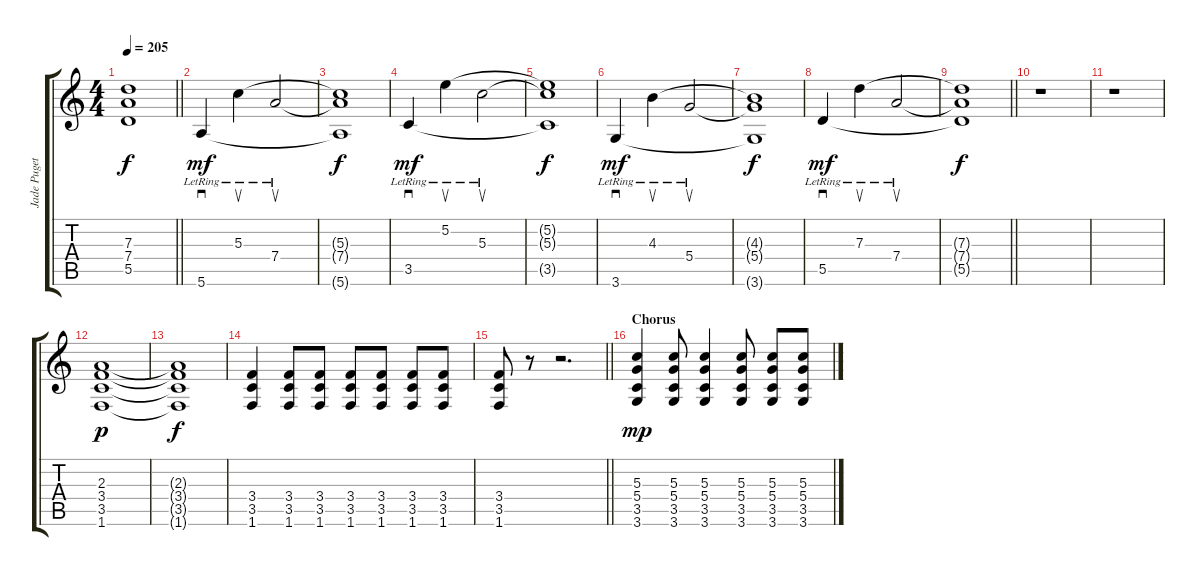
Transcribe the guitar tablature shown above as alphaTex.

\track ("Jade Puget" "Jade Puget") {instrument distortionguitar}
\staff {score tabs}
\tuning (E4 B3 G3 D3 A2 E2) {hide}
\ts (4 4)
\tempo 205
\clef g2
\barLineRight lightlight
\ks aminor
(7.3{t} 7.4{t} 5.5{t}).1{dy f} |
5.6{lr}.4{sd dy mf} 5.3{lr}.4{su} 7.4{lr}.2{su} |
(5.3{t} 7.4{t} 5.6{t}).1{dy f} |
3.5{lr}.4{sd dy mf} 5.2{lr}.4{su} 5.3{lr}.2{su} |
(5.2{t} 5.3{t} 3.5{t}).1{dy f} |
3.6{lr}.4{sd dy mf} 4.3{lr}.4{su} 5.4{lr}.2{su} |
(4.3{t} 5.4{t} 3.6{t}).1{dy f} |
5.5{lr}.4{sd dy mf} 7.3{lr}.4{su} 7.4{lr}.2{su} |
\barLineRight lightlight
(7.3{t} 7.4{t} 5.5{t}).1{dy f} |
r.1{volume 10} |
r.1 |
(2.3 3.4 3.5 1.6).1{dy p volume 8} |
(2.3{t} 3.4{t} 3.5{t} 1.6{t}).1{dy f} |
(3.4 3.5 1.6).4{volume 10} (3.4 3.5 1.6).8 (3.4 3.5 1.6).8 (3.4 3.5 1.6).8 (3.4 3.5 1.6).8 (3.4 3.5 1.6).8 (3.4 3.5 1.6).8 |
\barLineRight lightlight
(3.4 3.5 1.6).8 r.8 r.2{d} |
\section ("" "Chorus")
(5.3 5.4 3.5 3.6).4{dy mp volume 9} (5.3 5.4 3.5 3.6).8 (5.3 5.4 3.5 3.6).4 (5.3 5.4 3.5 3.6).8 (5.3 5.4 3.5 3.6).8 (5.3 5.4 3.5 3.6).8
